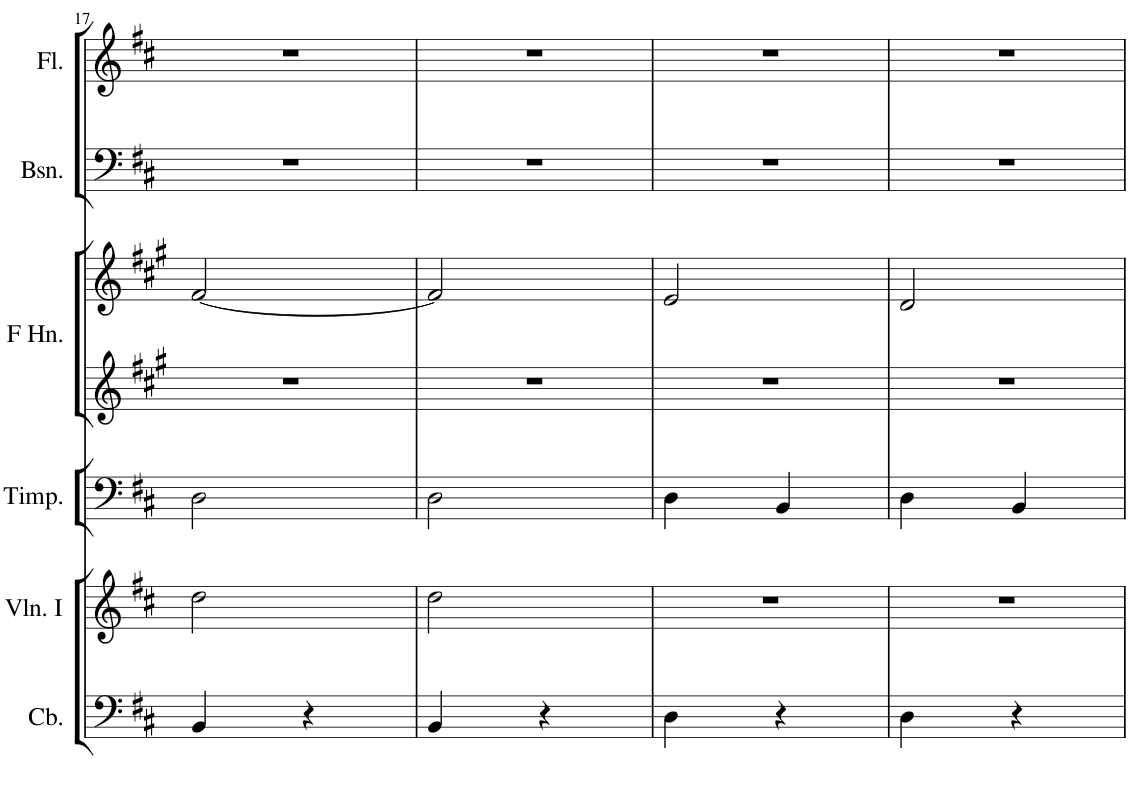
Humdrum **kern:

**kern	**kern	**kern	**kern	**kern	**kern	**kern
*part6	*part5	*part4	*part3	*part3	*part2	*part1
*staff7	*staff6	*staff5	*staff4	*staff3	*staff2	*staff1
*I"Contrabasses	*I"Violins I	*I"Timpani	*I"Horns in F	*	*I"Bassoons	*I"Flutes
*I'Cb.	*I'Vln. I	*I'Timp.	*	*	*I'Bsn.	*I'Fl.
!!LO:PB:g=z
*clefF4	*clefG2	*clefF4	*clefG2	*clefG2	*clefF4	*clefG2
*Trd7c12	*	*	*Trd4c7	*Trd4c7	*	*
*k[f#c#]	*k[f#c#]	*k[f#c#]	*k[f#c#g#]	*k[f#c#g#]	*k[f#c#]	*k[f#c#]
*M2/4	*M2/4	*M2/4	*M2/4	*M2/4	*M2/4	*M2/4
=17	=17	=17	=17	=17	=17	=17
4BB/	2dd\	2D\	2r	[2f#/	2r	2r
4r	.	.	.	.	.	.
=18	=18	=18	=18	=18	=18	=18
4BB/	2dd\	2D\	2r	2f#/]	2r	2r
4r	.	.	.	.	.	.
=19	=19	=19	=19	=19	=19	=19
4D\	2r	4D\	2r	2e/	2r	2r
4r	.	4BB/	.	.	.	.
=20	=20	=20	=20	=20	=20	=20
4D\	2r	4D\	2r	2d/	2r	2r
4r	.	4BB/	.	.	.	.
=	=	=	=	=	=	=
*-	*-	*-	*-	*-	*-	*-
